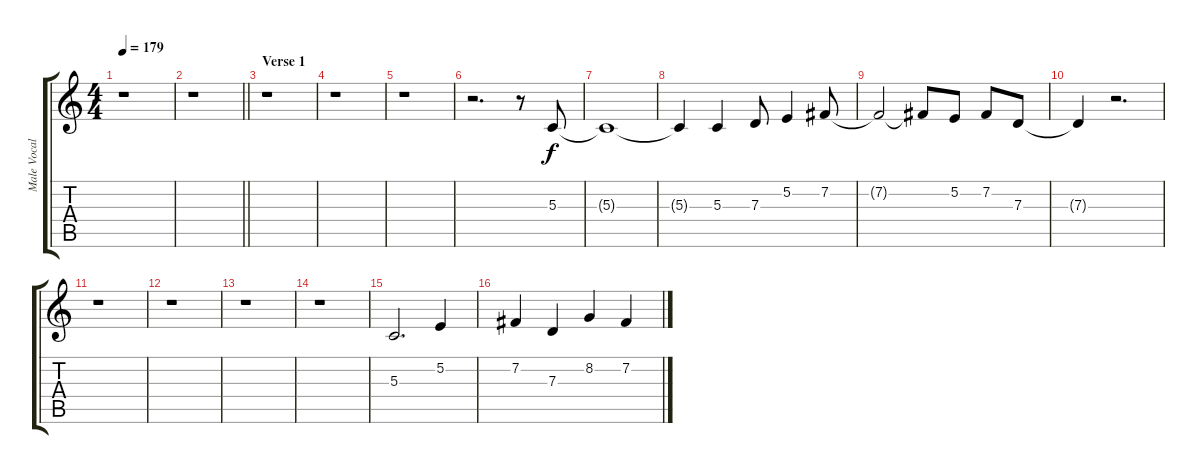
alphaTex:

\track ("Male Vocals" "Male Vocal") {instrument cello}
\staff {score tabs}
\tuning (E4 B3 G3 D3 A2 E2) {hide}
\ts (4 4)
\tempo 179
\clef g2
\ks c
r.1{dy f} |
\barLineRight lightlight
r.1 |
\section ("" "Verse 1")
r.1 |
r.1 |
r.1 |
r.2{d} r.8 5.3.8 |
5.3{t}.1 |
5.3{t}.4 5.3.4 7.3.8 5.2.4 7.2.8 |
7.2{t}.2 7.2{t}.8 5.2.8 7.2.8 7.3.8 |
7.3{t}.4 r.2{d} |
r.1 |
r.1 |
r.1 |
r.1 |
5.3.2{d} 5.2.4 |
7.2.4 7.3.4 8.2.4 7.2.4
